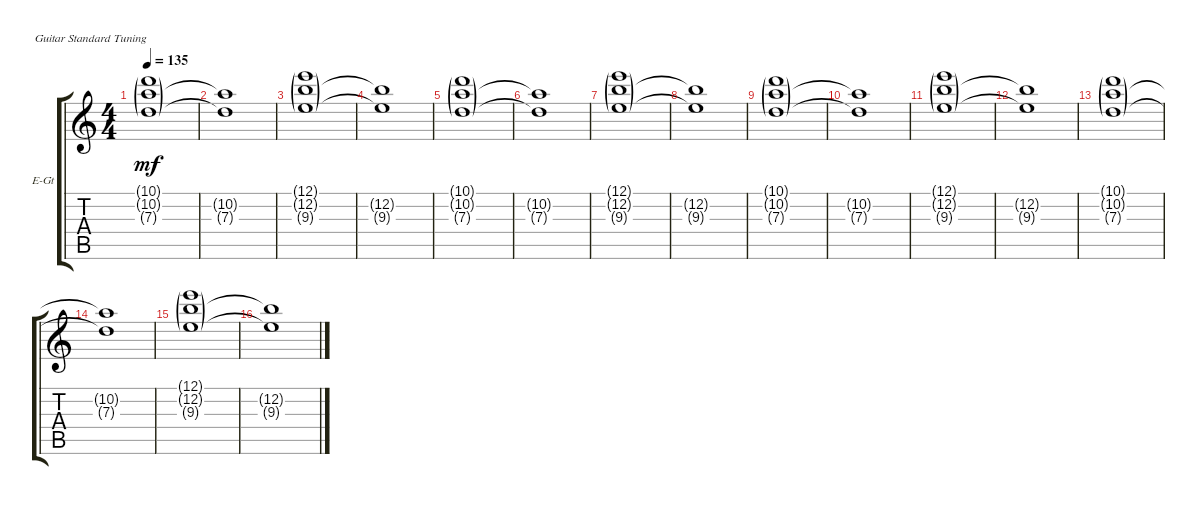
\defaultSystemsLayout 4
\bracketExtendMode groupsimilarinstruments
\firstSystemTrackNameOrientation horizontal
\otherSystemsTrackNameOrientation horizontal
\track ("Turner" "E-Gt") {instrument electricguitarclean}
\staff {score tabs}
\tuning (E4 B3 G3 D3 A2 E2)
\ts (4 4)
\tempo 135
\clef g2
\scale
0.485477
\ks c
(7.3{g} 10.2{g} 10.1{g}).1{dy mf instrument electricguitarclean} |
\scale
0.257261 (10.2{t} 7.3{t}).1 |
\scale
0.257261 (9.3{g} 12.2{g} 12.1{g}).1 |
\scale
0.333333 (12.2{t} 9.3{t}).1 |
\scale
0.333333 (7.3{g} 10.2{g} 10.1{g}).1 |
\scale
0.333333 (10.2{t} 7.3{t}).1 |
\scale
0.333333 (9.3{g} 12.2{g} 12.1{g}).1 |
\scale
0.333333 (12.2{t} 9.3{t}).1 |
\scale
0.333333 (7.3{g} 10.2{g} 10.1{g}).1 |
\scale
0.333333 (10.2{t} 7.3{t}).1 |
\scale
0.333333 (9.3{g} 12.2{g} 12.1{g}).1 |
\scale
0.333333 (12.2{t} 9.3{t}).1 |
\scale
0.333333 (7.3{g} 10.2{g} 10.1{g}).1 |
\scale
0.333333 (10.2{t} 7.3{t}).1 |
\scale
0.333333 (9.3{g} 12.2{g} 12.1{g}).1 |
\scale
0.333333 (12.2{t} 9.3{t}).1
